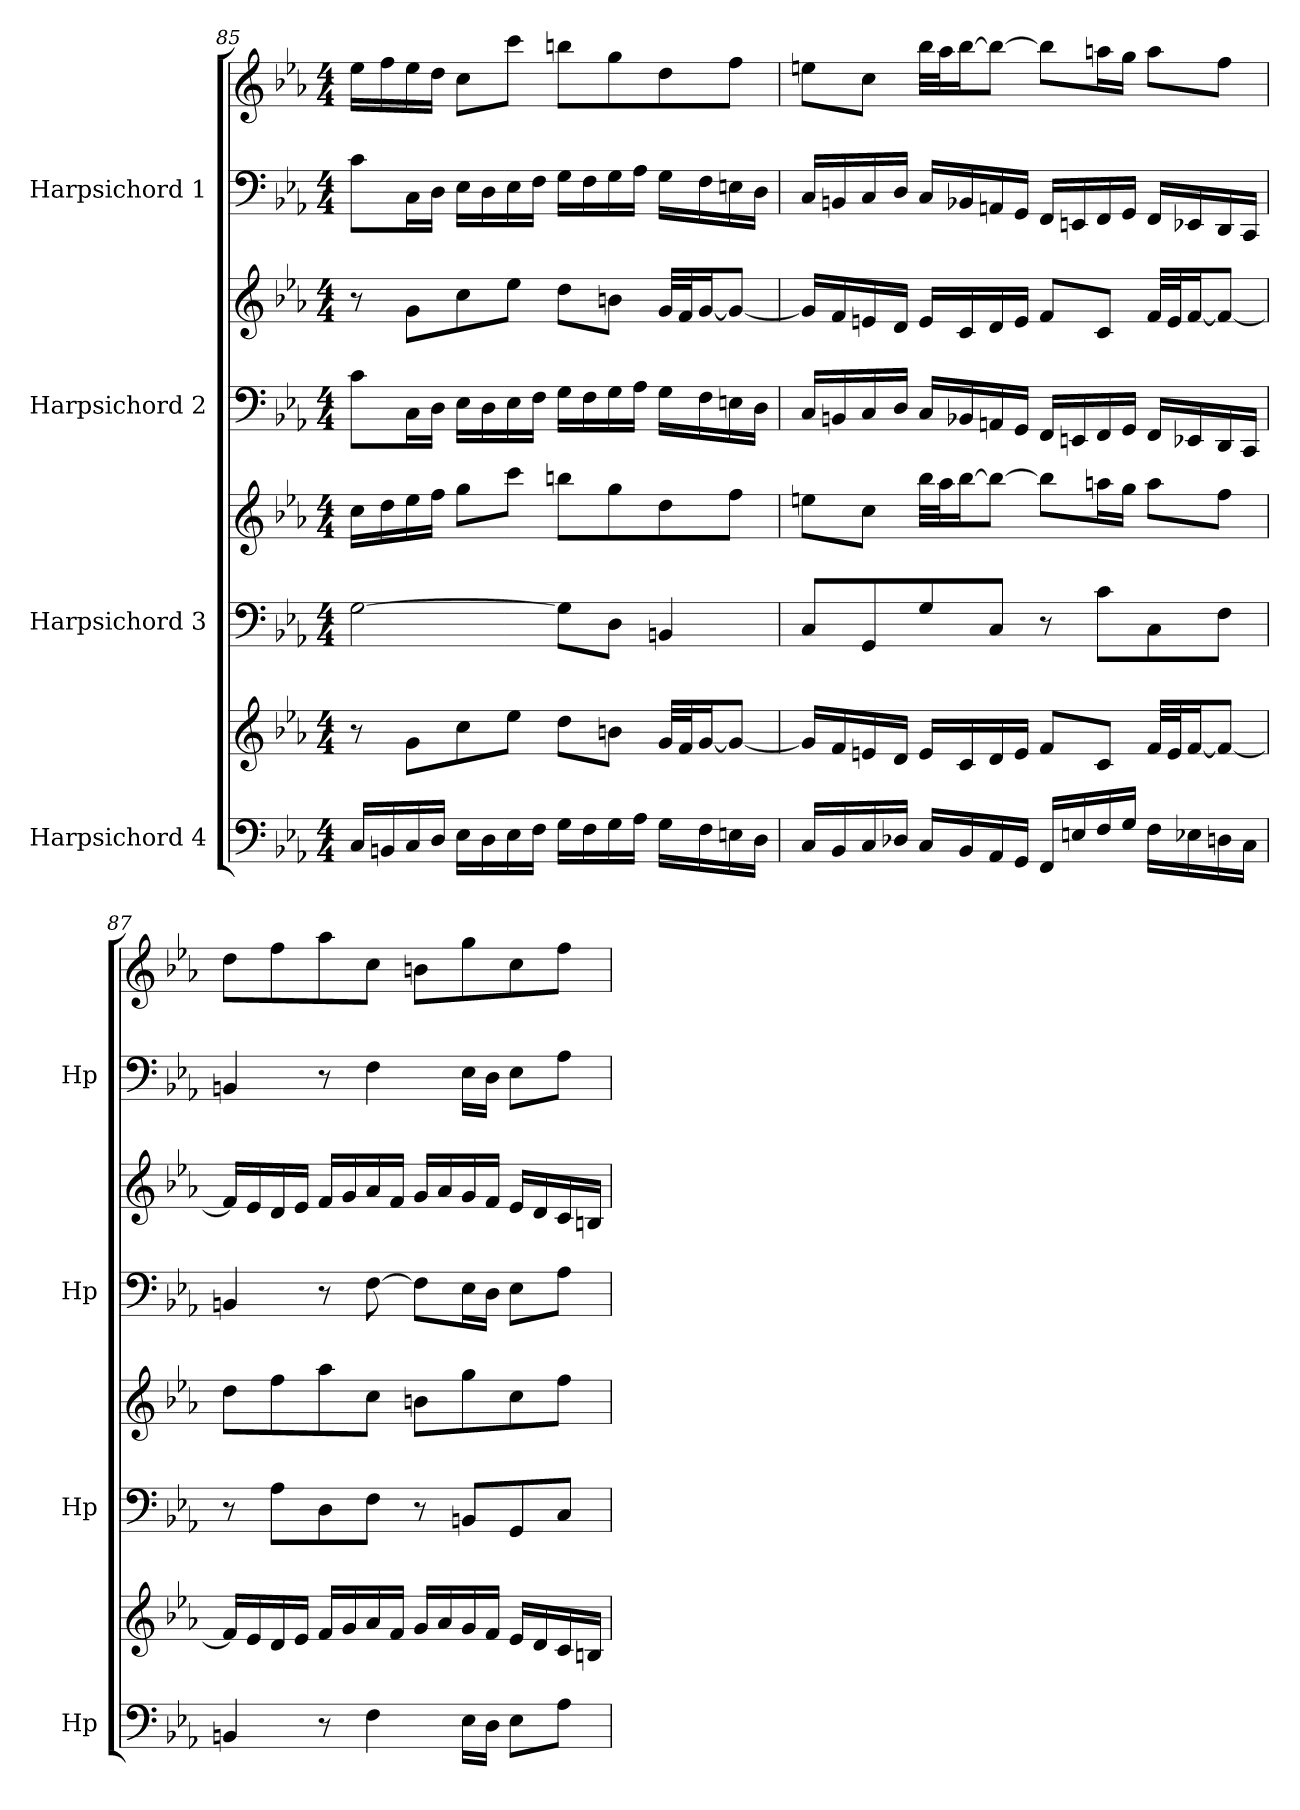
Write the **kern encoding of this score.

**kern	**kern	**kern	**kern	**kern	**kern	**kern	**kern
*part4	*part4	*part3	*part3	*part2	*part2	*part1	*part1
*staff8	*staff7	*staff6	*staff5	*staff4	*staff3	*staff2	*staff1
*I"Harpsichord 4	*	*I"Harpsichord 3	*	*I"Harpsichord 2	*	*I"Harpsichord 1	*
*I'Hp	*	*I'Hp	*	*I'Hp	*	*I'Hp	*
*clefF4	*clefG2	*clefF4	*clefG2	*clefF4	*clefG2	*clefF4	*clefG2
*k[b-e-a-]	*k[b-e-a-]	*k[b-e-a-]	*k[b-e-a-]	*k[b-e-a-]	*k[b-e-a-]	*k[b-e-a-]	*k[b-e-a-]
*M4/4	*M4/4	*M4/4	*M4/4	*M4/4	*M4/4	*M4/4	*M4/4
=85	=85	=85	=85	=85	=85	=85	=85
16C/LL	8r	[2G\	16cc\LL	8c\L	8r	8c\L	16ee-\LL
16BBn/	.	.	16dd\	.	.	.	16ff\
16C/	8g\L	.	16ee-\	16C\L	8g\L	16C\L	16ee-\
16D/JJ	.	.	16ff\JJ	16D\JJ	.	16D\JJ	16dd\JJ
16E-\LL	8cc\	.	8gg\L	16E-\LL	8cc\	16E-\LL	8cc\L
16D\	.	.	.	16D\	.	16D\	.
16E-\	8ee-\J	.	8ccc\J	16E-\	8ee-\J	16E-\	8ccc\J
16F\JJ	.	.	.	16F\JJ	.	16F\JJ	.
16G\LL	8dd\L	8G\L]	8bbn\L	16G\LL	8dd\L	16G\LL	8bbn\L
16F\	.	.	.	16F\	.	16F\	.
16G\	8bn\J	8D\J	8gg\	16G\	8bn\J	16G\	8gg\
16A-\JJ	.	.	.	16A-\JJ	.	16A-\JJ	.
16G\LL	32g/LLL	4BBn/	8dd\	16G\LL	32g/LLL	16G\LL	8dd\
.	32f/J	.	.	.	32f/J	.	.
16F\	[16g/J	.	.	16F\	[16g/J	16F\	.
16En\	8g/J_	.	8ff\J	16En\	8g/J_	16En\	8ff\J
16D\JJ	.	.	.	16D\JJ	.	16D\JJ	.
!!LO:PB:g=z
=86	=86	=86	=86	=86	=86	=86	=86
16C/LL	16g/LL]	8C/L	8een\L	16C/LL	16g/LL]	16C/LL	8een\L
16BB-/	16f/	.	.	16BBn/	16f/	16BBn/	.
16C/	16en/	8GG/	8cc\J	16C/	16en/	16C/	8cc\J
16D-X/JJ	16d/JJ	.	.	16D/JJ	16d/JJ	16D/JJ	.
16C/LL	16e/LL	8G/	32bb-\LLL	16C/LL	16e/LL	16C/LL	32bb-\LLL
.	.	.	32aa-\J	.	.	.	32aa-\J
16BB-/	16c/	.	[16bb-\J	16BB-X/	16c/	16BB-X/	[16bb-\J
16AA-/	16d/	8C/J	8bb-\J_	16AAn/	16d/	16AAn/	8bb-\J_
16GG/JJ	16e/JJ	.	.	16GG/JJ	16e/JJ	16GG/JJ	.
16FF/LL	8f/L	8r	8bb-\L]	16FF/LL	8f/L	16FF/LL	8bb-\L]
16En/	.	.	.	16EEn/	.	16EEn/	.
16F/	8c/J	8c\L	16aan\L	16FF/	8c/J	16FF/	16aan\L
16G/JJ	.	.	16gg\JJ	16GG/JJ	.	16GG/JJ	16gg\JJ
16F\LL	32f/LLL	8C\	8aa\L	16FF/LL	32f/LLL	16FF/LL	8aa\L
.	32e/J	.	.	.	32e/J	.	.
16E-X\	[16f/J	.	.	16EE-X/	[16f/J	16EE-X/	.
16Dn\	8f/J_	8F\J	8ff\J	16DD/	8f/J_	16DD/	8ff\J
16C\JJ	.	.	.	16CC/JJ	.	16CC/JJ	.
=87	=87	=87	=87	=87	=87	=87	=87
4BBn/	16f/LL]	8r	8dd\L	4BBn/	16f/LL]	4BBn/	8dd\L
.	16e-/	.	.	.	16e-/	.	.
.	16d/	8A-\L	8ff\	.	16d/	.	8ff\
.	16e-/JJ	.	.	.	16e-/JJ	.	.
8r	16f/LL	8D\	8aa-\	8r	16f/LL	8r	8aa-\
.	16g/	.	.	.	16g/	.	.
4F\	16a-/	8F\J	8cc\J	[8F\	16a-/	4F\	8cc\J
.	16f/JJ	.	.	.	16f/JJ	.	.
.	16g/LL	8r	8bn\L	8F\L]	16g/LL	.	8bn\L
.	16a-/	.	.	.	16a-/	.	.
16E-\LL	16g/	8BBn/L	8gg\	16E-\L	16g/	16E-\LL	8gg\
16D\JJ	16f/JJ	.	.	16D\JJ	16f/JJ	16D\JJ	.
8E-\L	16e-/LL	8GG/	8cc\	8E-\L	16e-/LL	8E-\L	8cc\
.	16d/	.	.	.	16d/	.	.
8A-\J	16c/	8C/J	8ff\J	8A-\J	16c/	8A-\J	8ff\J
.	16Bn/JJ	.	.	.	16Bn/JJ	.	.
=	=	=	=	=	=	=	=
*-	*-	*-	*-	*-	*-	*-	*-
